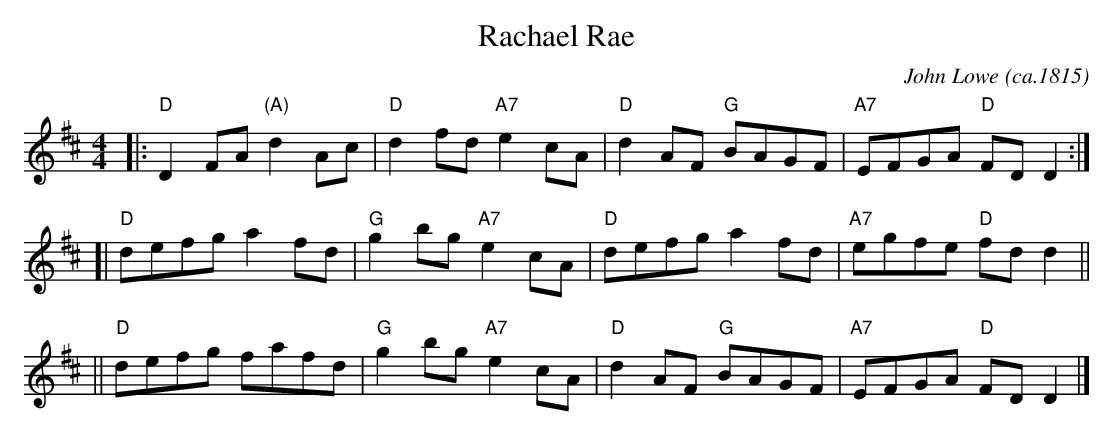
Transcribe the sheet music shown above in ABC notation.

X:1
T:Rachael Rae
C:John Lowe (ca.1815)
M:4/4
L:1/8
K:D
|:"D"D2FA "(A)"d2Ac | "D"d2fd "A7"e2cA | "D"d2AF  "G"BAGF | "A7"EFGA "D"FDD2 :|
[|"D"defg      a2fd | "G"g2bg "A7"e2cA | "D"defg     a2fd | "A7"egfe "D"fdd2 ||
||"D"defg      fafd | "G"g2bg "A7"e2cA | "D"d2AF  "G"BAGF | "A7"EFGA "D"FDD2 |]
